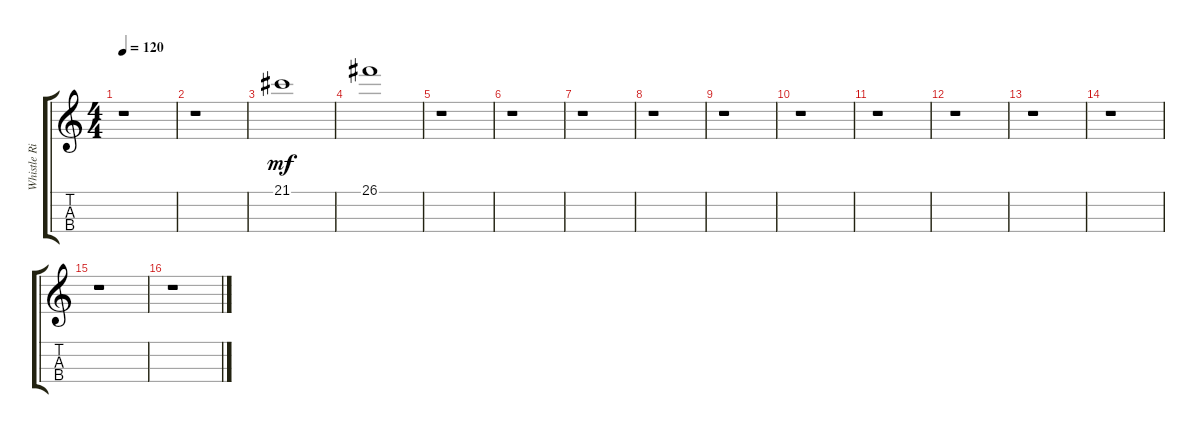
\track ("Whistle Riff" "Whistle Ri") {instrument whistle}
\staff {score tabs}
\tuning (E4 B3 G3 D3) {hide}
\ts (4 4)
\tempo 120
\clef g2
\ks c
r.1{dy mf} |
r.1 |
21.1.1 |
26.1.1 |
r.1 |
r.1 |
r.1 |
r.1 |
r.1 |
r.1 |
r.1 |
r.1 |
r.1 |
r.1 |
r.1 |
r.1
